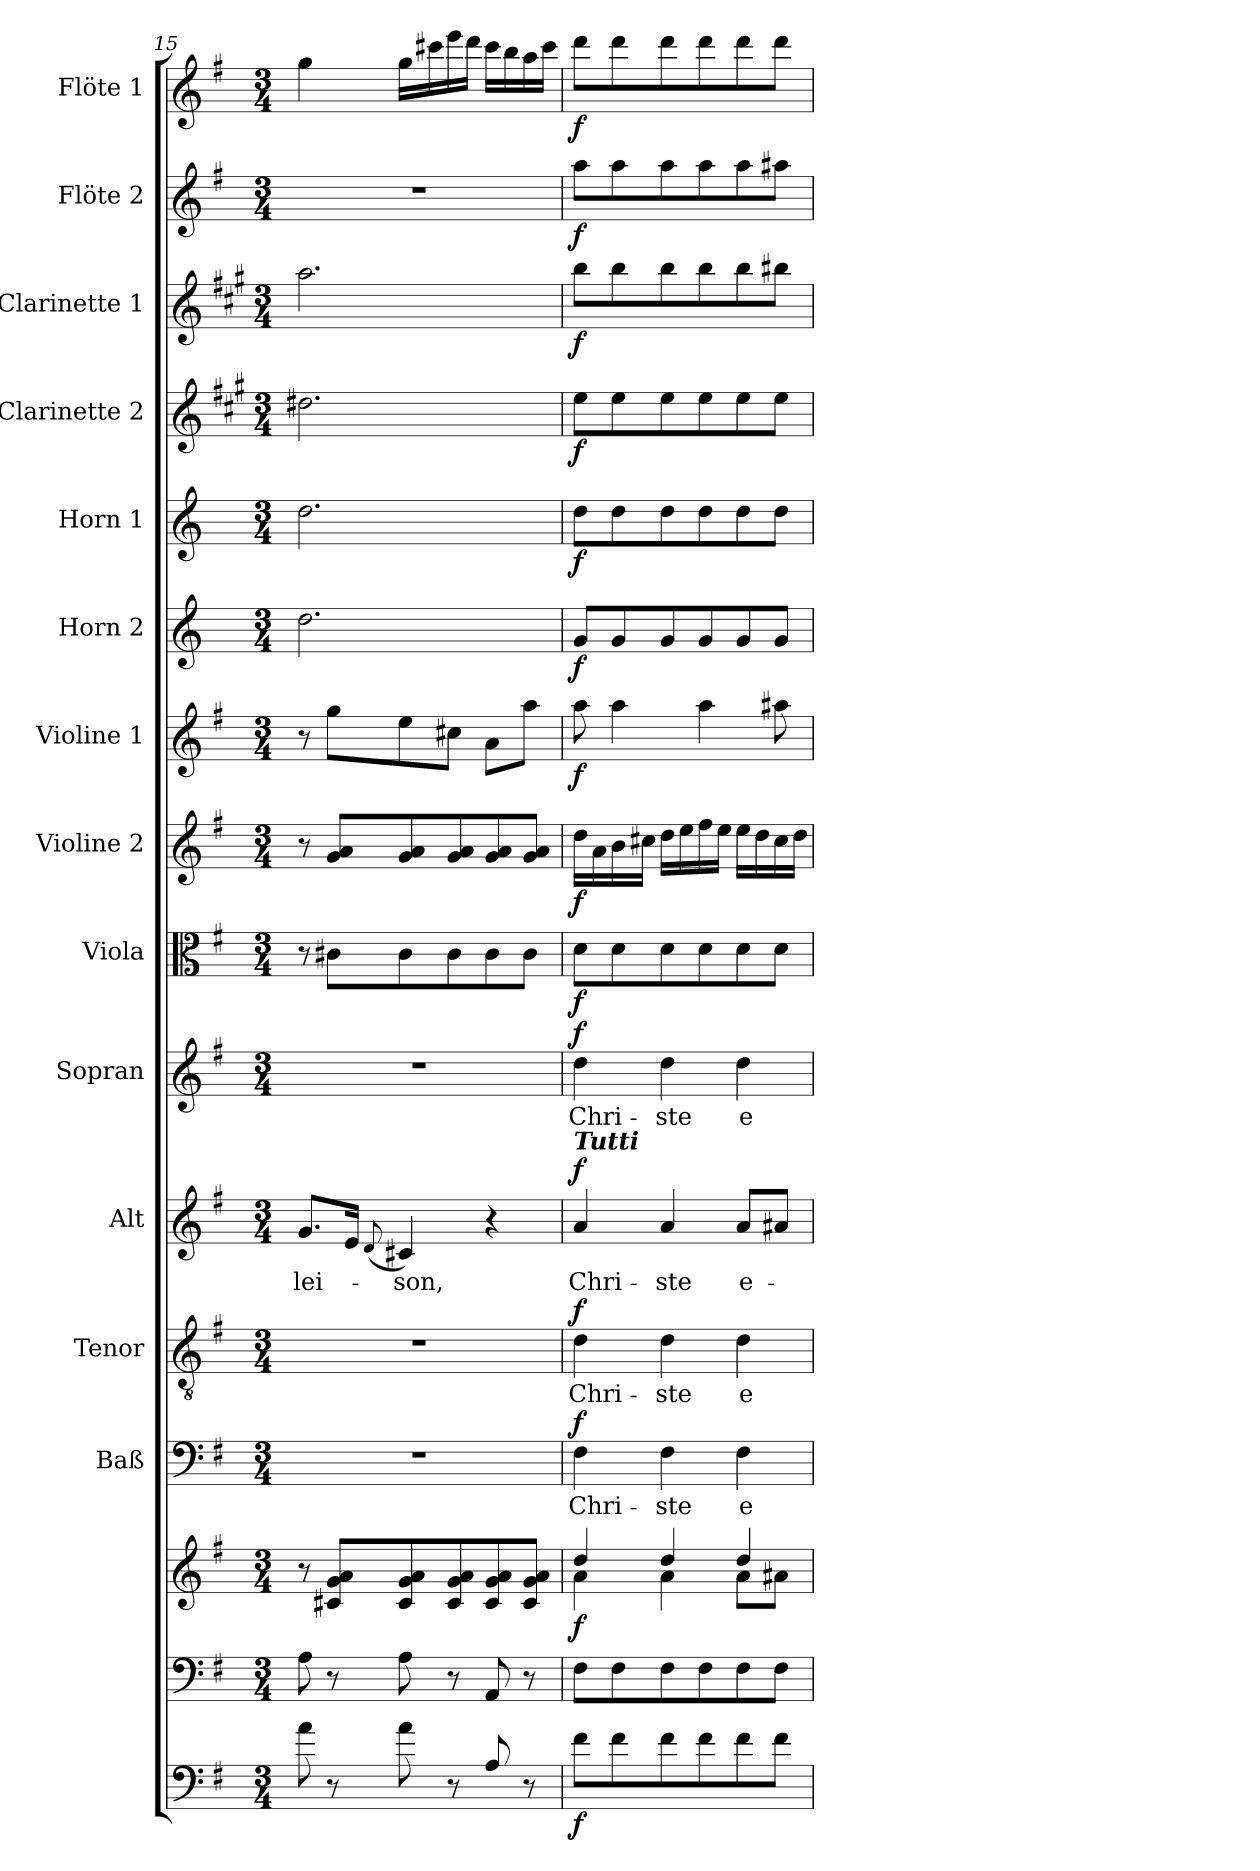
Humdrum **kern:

**kern	**dynam	**kern	**kern	**dynam	**kern	**text	**dynam	**kern	**text	**dynam	**kern	**text	**dynam	**kern	**text	**dynam	**kern	**dynam	**kern	**dynam	**kern	**dynam	**kern	**dynam	**kern	**dynam	**kern	**dynam	**kern	**dynam	**kern	**dynam	**kern	**dynam
*part15	*part15	*part14	*part14	*part14	*part13	*part13	*part13	*part12	*part12	*part12	*part11	*part11	*part11	*part10	*part10	*part10	*part9	*part9	*part8	*part8	*part7	*part7	*part6	*part6	*part5	*part5	*part4	*part4	*part3	*part3	*part2	*part2	*part1	*part1
*staff16	*staff16	*staff15	*staff14	*staff14/15	*staff13	*staff13	*staff13	*staff12	*staff12	*staff12	*staff11	*staff11	*staff11	*staff10	*staff10	*staff10	*staff9	*staff9	*staff8	*staff8	*staff7	*staff7	*staff6	*staff6	*staff5	*staff5	*staff4	*staff4	*staff3	*staff3	*staff2	*staff2	*staff1	*staff1
*	*	*	*	*	*I"Baß	*	*	*I"Tenor	*	*	*I"Alt	*	*	*I"Sopran	*	*	*I"Viola	*	*I"Violine 2	*	*I"Violine 1	*	*I"Horn 2	*	*I"Horn 1	*	*I"Clarinette 2	*	*I"Clarinette 1	*	*I"Flöte 2	*	*I"Flöte 1	*
*	*	*	*	*	*I'Baß	*	*	*I'Ten	*	*	*I'Alt	*	*	*I'Sop	*	*	*I'Vla.	*	*I'Vln. 2	*	*I'Vln. 1	*	*I'Hrn. 2	*	*I'Hrn. 1	*	*I'Cl. 2	*	*I'Cl. 1	*	*I'Fl. 2	*	*I'Fl. 1	*
!!LO:PB:g=z
*clefF4	*	*clefF4	*clefG2	*	*clefF4	*	*	*clefGv2	*	*	*clefG2	*	*	*clefG2	*	*	*clefC3	*	*clefG2	*	*clefG2	*	*clefG2	*	*clefG2	*	*clefG2	*	*clefG2	*	*clefG2	*	*clefG2	*
*ITrd7c12	*	*	*	*	*	*	*	*	*	*	*	*	*	*	*	*	*	*	*	*	*	*	*ITrd3c5	*	*ITrd3c5	*	*ITrd1c2	*	*ITrd1c2	*	*	*	*	*
*k[f#]	*	*k[f#]	*k[f#]	*	*k[f#]	*	*	*k[f#]	*	*	*k[f#]	*	*	*k[f#]	*	*	*k[f#]	*	*k[f#]	*	*k[f#]	*	*k[f#]	*	*k[f#]	*	*k[f#]	*	*k[f#]	*	*k[f#]	*	*k[f#]	*
*G:	*	*G:	*G:	*	*G:	*	*	*G:	*	*	*G:	*	*	*G:	*	*	*G:	*	*G:	*	*G:	*	*G:	*	*G:	*	*G:	*	*G:	*	*G:	*	*G:	*
*M3/4	*	*M3/4	*M3/4	*	*M3/4	*	*	*M3/4	*	*	*M3/4	*	*	*M3/4	*	*	*M3/4	*	*M3/4	*	*M3/4	*	*M3/4	*	*M3/4	*	*M3/4	*	*M3/4	*	*M3/4	*	*M3/4	*
=15	=15	=15	=15	=15	=15	=15	=15	=15	=15	=15	=15	=15	=15	=15	=15	=15	=15	=15	=15	=15	=15	=15	=15	=15	=15	=15	=15	=15	=15	=15	=15	=15	=15	=15
!	!	!	!	!	!	!	!	!	!	!	!	!LO:LY:b	!	!	!	!	!	!	!	!	!	!	!	!	!	!	!	!	!	!	!	!	!	!
8A\	.	8A\	8r	.	2.r	.	.	2.r	.	.	8.g/L	-lei-	.	2.r	.	.	8r	.	8r	.	8r	.	2.a\	.	2.a\	.	2.cc#X\	.	2.gg\	.	2.r	.	4gg\	.
8r	.	8r	8c#X/ 8g/ 8a/L	.	.	.	.	.	.	.	.	.	.	.	.	.	8c#X\L	.	8g/ 8a/L	.	8gg\L	.	.	.	.	.	.	.	.	.	.	.	.	.
.	.	.	.	.	.	.	.	.	.	.	16e/Jk	.	.	.	.	.	.	.	.	.	.	.	.	.	.	.	.	.	.	.	.	.	.	.
.	.	.	.	.	.	.	.	.	.	.	(<8qqd/	.	.	.	.	.	.	.	.	.	.	.	.	.	.	.	.	.	.	.	.	.	.	.
!	!	!	!	!	!	!	!	!	!	!	!	!LO:LY:b	!	!	!	!	!	!	!	!	!	!	!	!	!	!	!	!	!	!	!	!	!	!
8A\	.	8A\	8c#/ 8g/ 8a/	.	.	.	.	.	.	.	4c#X/)	-son,	.	.	.	.	8c#\	.	8g/ 8a/	.	8ee\	.	.	.	.	.	.	.	.	.	.	.	16gg\LL	.
.	.	.	.	.	.	.	.	.	.	.	.	.	.	.	.	.	.	.	.	.	.	.	.	.	.	.	.	.	.	.	.	.	16ccc#X\	.
8r	.	8r	8c#/ 8g/ 8a/	.	.	.	.	.	.	.	.	.	.	.	.	.	8c#\	.	8g/ 8a/	.	8cc#X\J	.	.	.	.	.	.	.	.	.	.	.	16eee\	.
.	.	.	.	.	.	.	.	.	.	.	.	.	.	.	.	.	.	.	.	.	.	.	.	.	.	.	.	.	.	.	.	.	16ddd\JJ	.
8AA/	.	8AA/	8c#/ 8g/ 8a/	.	.	.	.	.	.	.	4r	.	.	.	.	.	8c#\	.	8g/ 8a/	.	8a\L	.	.	.	.	.	.	.	.	.	.	.	16ccc#\LL	.
.	.	.	.	.	.	.	.	.	.	.	.	.	.	.	.	.	.	.	.	.	.	.	.	.	.	.	.	.	.	.	.	.	16bb\	.
8r	.	8r	8c#/ 8g/ 8a/J	.	.	.	.	.	.	.	.	.	.	.	.	.	8c#\J	.	8g/ 8a/J	.	8aa\J	.	.	.	.	.	.	.	.	.	.	.	16aa\	.
.	.	.	.	.	.	.	.	.	.	.	.	.	.	.	.	.	.	.	.	.	.	.	.	.	.	.	.	.	.	.	.	.	16ccc#\JJ	.
=16	=16	=16	=16	=16	=16	=16	=16	=16	=16	=16	=16	=16	=16	=16	=16	=16	=16	=16	=16	=16	=16	=16	=16	=16	=16	=16	=16	=16	=16	=16	=16	=16	=16	=16
*	*	*	*^	*	*	*	*	*	*	*	*	*	*	*	*	*	*	*	*	*	*	*	*	*	*	*	*	*	*	*	*	*	*	*
!	!	!	!	!	!	!	!	!	!	!	!	!LO:TX:a:Bi:t=Tutti	!	!	!	!	!	!	!	!	!	!	!	!	!	!	!	!	!	!	!	!	!	!	!
!	!LO:DY:b	!	!	!	!LO:DY:b	!	!LO:LY:b	!LO:DY:a	!	!LO:LY:b	!LO:DY:a	!	!LO:LY:b	!LO:DY:a	!	!LO:LY:b	!LO:DY:a	!	!LO:DY:b	!	!LO:DY:b	!	!LO:DY:b	!	!LO:DY:b	!	!LO:DY:b	!	!LO:DY:b	!	!LO:DY:b	!	!LO:DY:b	!	!LO:DY:b
8F#\L	f	8F#\L	4dd/	4a\	f	4F#\	Chri-	f	4d\	Chri-	f	4a/	Chri-	f	4dd\	Chri-	f	8d\L	f	16dd\LL	f	8aa\	f	8d/L	f	8a\L	f	8dd\L	f	8aa\L	f	8aa\L	f	8ddd\L	f
.	.	.	.	.	.	.	.	.	.	.	.	.	.	.	.	.	.	.	.	16a\	.	.	.	.	.	.	.	.	.	.	.	.	.	.	.
8F#\	.	8F#\	.	.	.	.	.	.	.	.	.	.	.	.	.	.	.	8d\	.	16b\	.	4aa\	.	8d/	.	8a\	.	8dd\	.	8aa\	.	8aa\	.	8ddd\	.
.	.	.	.	.	.	.	.	.	.	.	.	.	.	.	.	.	.	.	.	16cc#X\JJ	.	.	.	.	.	.	.	.	.	.	.	.	.	.	.
!	!	!	!	!	!	!	!LO:LY:b	!	!	!LO:LY:b	!	!	!LO:LY:b	!	!	!LO:LY:b	!	!	!	!	!	!	!	!	!	!	!	!	!	!	!	!	!	!	!
8F#\	.	8F#\	4dd/	4a\	.	4F#\	-ste	.	4d\	-ste	.	4a/	-ste	.	4dd\	-ste	.	8d\	.	16dd\LL	.	.	.	8d/	.	8a\	.	8dd\	.	8aa\	.	8aa\	.	8ddd\	.
.	.	.	.	.	.	.	.	.	.	.	.	.	.	.	.	.	.	.	.	16ee\	.	.	.	.	.	.	.	.	.	.	.	.	.	.	.
8F#\	.	8F#\	.	.	.	.	.	.	.	.	.	.	.	.	.	.	.	8d\	.	16ff#\	.	4aa\	.	8d/	.	8a\	.	8dd\	.	8aa\	.	8aa\	.	8ddd\	.
.	.	.	.	.	.	.	.	.	.	.	.	.	.	.	.	.	.	.	.	16ee\JJ	.	.	.	.	.	.	.	.	.	.	.	.	.	.	.
!	!	!	!	!	!	!	!LO:LY:b	!	!	!LO:LY:b	!	!	!LO:LY:b	!	!	!LO:LY:b	!	!	!	!	!	!	!	!	!	!	!	!	!	!	!	!	!	!	!
8F#\	.	8F#\	4dd/	8a\L	.	4F#\	e-	.	4d\	e-	.	8a/L	e-	.	4dd\	e-	.	8d\	.	16ee\LL	.	.	.	8d/	.	8a\	.	8dd\	.	8aa\	.	8aa\	.	8ddd\	.
.	.	.	.	.	.	.	.	.	.	.	.	.	.	.	.	.	.	.	.	16dd\	.	.	.	.	.	.	.	.	.	.	.	.	.	.	.
8F#\J	.	8F#\J	.	8a#X\J	.	.	.	.	.	.	.	8a#X/J	.	.	.	.	.	8d\J	.	16cc#\	.	8aa#X\	.	8d/J	.	8a\J	.	8dd\J	.	8aa#X\J	.	8aa#X\J	.	8ddd\J	.
.	.	.	.	.	.	.	.	.	.	.	.	.	.	.	.	.	.	.	.	16dd\JJ	.	.	.	.	.	.	.	.	.	.	.	.	.	.	.
*	*	*	*v	*v	*	*	*	*	*	*	*	*	*	*	*	*	*	*	*	*	*	*	*	*	*	*	*	*	*	*	*	*	*	*	*
=	=	=	=	=	=	=	=	=	=	=	=	=	=	=	=	=	=	=	=	=	=	=	=	=	=	=	=	=	=	=	=	=	=	=
*-	*-	*-	*-	*-	*-	*-	*-	*-	*-	*-	*-	*-	*-	*-	*-	*-	*-	*-	*-	*-	*-	*-	*-	*-	*-	*-	*-	*-	*-	*-	*-	*-	*-	*-
